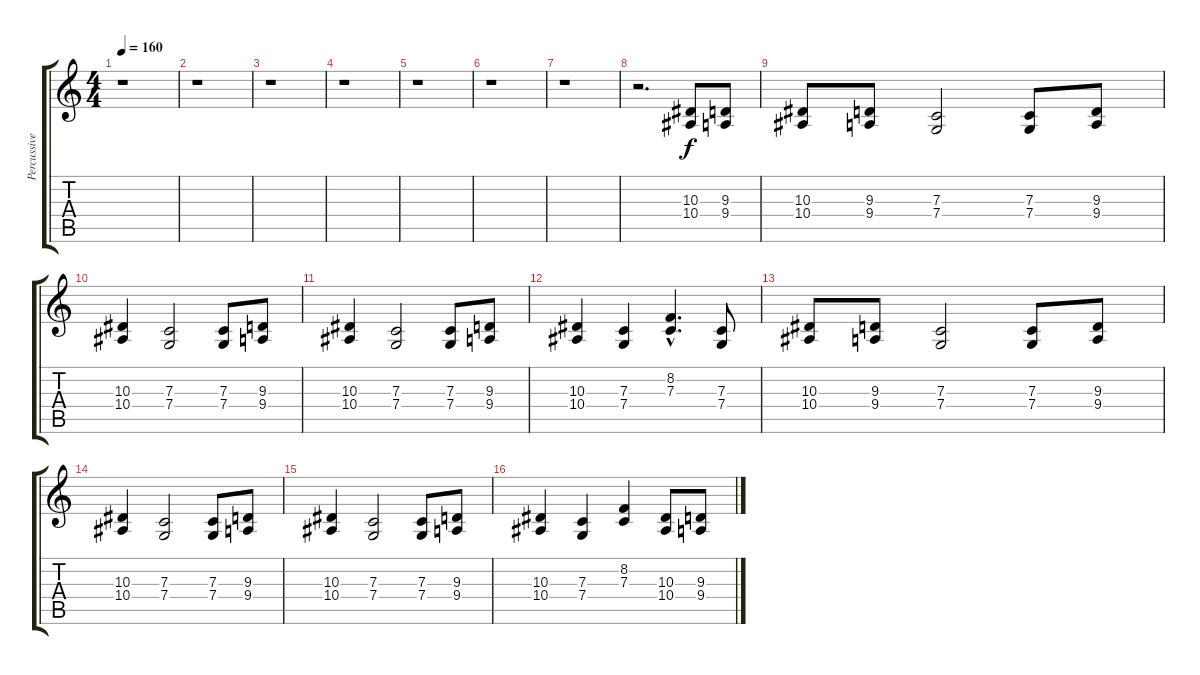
\track ("Percussive Organ" "Percussive") {instrument percussiveorgan}
\staff {score tabs}
\tuning (D4 A3 F3 C3 G2 D2) {hide}
\ts (4 4)
\tempo 160
\clef g2
\ks c
r.1{dy f} |
r.1 |
r.1 |
r.1 |
r.1 |
r.1 |
r.1 |
r.2{d} (10.3 10.4).8 (9.3 9.4).8 |
(10.3 10.4).8 (9.3 9.4).8 (7.3 7.4).2 (7.3 7.4).8 (9.3 9.4).8 |
(10.3 10.4).4 (7.3 7.4).2 (7.3 7.4).8 (9.3 9.4).8 |
(10.3 10.4).4 (7.3 7.4).2 (7.3 7.4).8 (9.3 9.4).8 |
(10.3 10.4).4 (7.3 7.4).4 (8.2{hac} 7.3{hac}).4{d} (7.3 7.4).8 |
(10.3 10.4).8 (9.3 9.4).8 (7.3 7.4).2 (7.3 7.4).8 (9.3 9.4).8 |
(10.3 10.4).4 (7.3 7.4).2 (7.3 7.4).8 (9.3 9.4).8 |
(10.3 10.4).4 (7.3 7.4).2 (7.3 7.4).8 (9.3 9.4).8 |
(10.3 10.4).4 (7.3 7.4).4 (8.2 7.3).4 (10.3 10.4).8 (9.3 9.4).8
